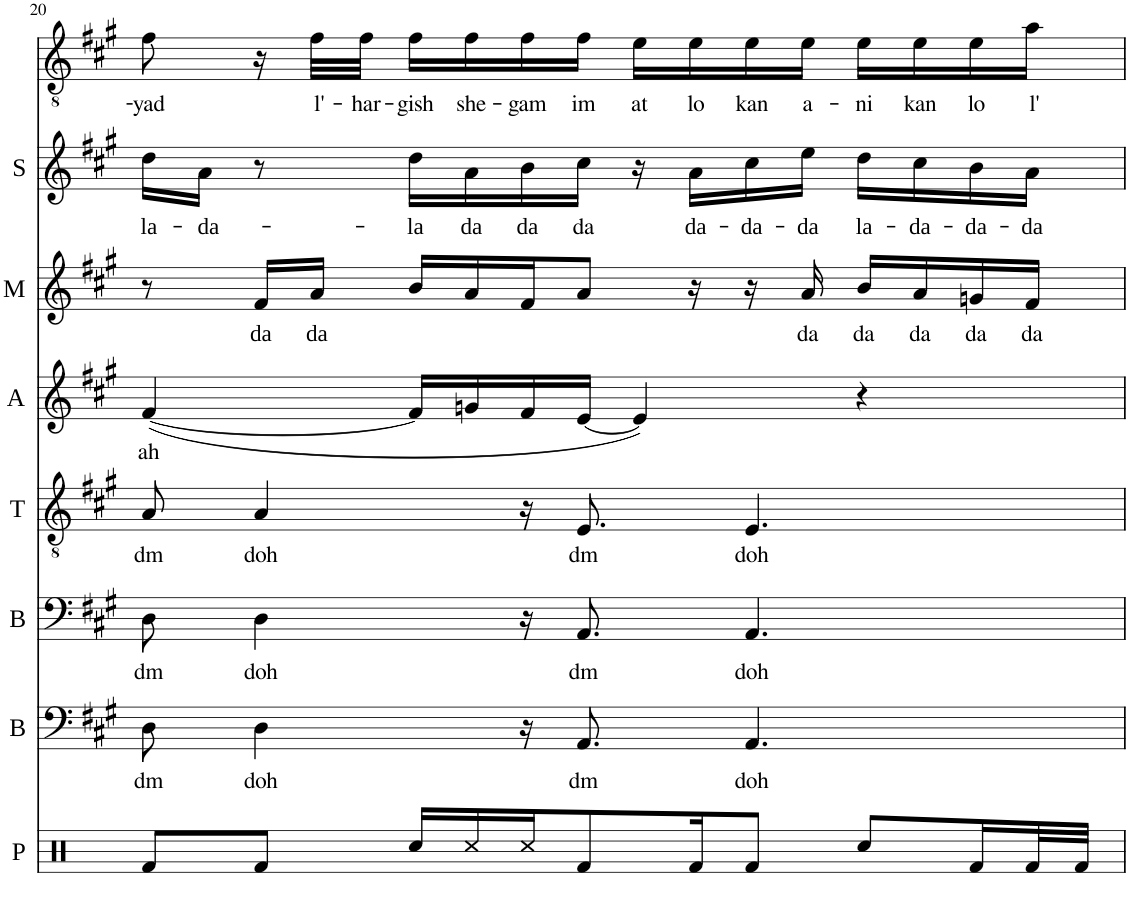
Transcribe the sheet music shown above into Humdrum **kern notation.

**kern	**kern	**text	**kern	**text	**kern	**text	**kern	**text	**kern	**text	**kern	**text	**kern	**text
*part8	*part7	*part7	*part6	*part6	*part5	*part5	*part4	*part4	*part3	*part3	*part2	*part2	*part1	*part1
*staff8	*staff7	*staff7	*staff6	*staff6	*staff5	*staff5	*staff4	*staff4	*staff3	*staff3	*staff2	*staff2	*staff1	*staff1
*I"Perc	*I"Bass	*	*I"Baritone	*	*I"Tenor	*	*I"Alto	*	*I"Mezzo	*	*I"Soprano	*	*I"Solo	*
*I'P	*I'B	*	*I'B	*	*I'T	*	*I'A	*	*I'M	*	*I'S	*	*	*
!!LO:PB:g=z
*clefX	*clefF4	*	*clefF4	*	*clefGv2	*	*clefG2	*	*clefG2	*	*clefG2	*	*clefGv2	*
*k[]	*k[f#c#g#]	*	*k[f#c#g#]	*	*k[f#c#g#]	*	*k[f#c#g#]	*	*k[f#c#g#]	*	*k[f#c#g#]	*	*k[f#c#g#]	*
*M4/4	*M4/4	*	*M4/4	*	*M4/4	*	*M4/4	*	*M4/4	*	*M4/4	*	*M4/4	*
=20	=20	=20	=20	=20	=20	=20	=20	=20	=20	=20	=20	=20	=20	=20
!	!	!LO:LY:b	!	!LO:LY:b	!	!LO:LY:b	!	!LO:LY:b	!	!	!	!LO:LY:b	!	!LO:LY:b
8Rf/L	8D\	dm	8D\	dm	8A/	dm	([4f#/	ah	8r	.	16dd\LL	la-	8f#\	-yad
!	!	!	!	!	!	!	!	!	!	!	!	!LO:LY:b	!	!
.	.	.	.	.	.	.	.	.	.	.	16a\JJ	-da-	.	.
!	!	!LO:LY:b	!	!LO:LY:b	!	!LO:LY:b	!	!	!	!LO:LY:b	!	!	!	!
8Rf/J	4D\	doh	4D\	doh	4A/	doh	.	.	16f#/LL	da	8r	.	16r	.
!	!	!	!	!	!	!	!	!	!	!LO:LY:b	!	!	!	!LO:LY:b
.	.	.	.	.	.	.	.	.	16a/JJ	da	.	.	32f#\LLL	l'-
!	!	!	!	!	!	!	!	!	!	!	!	!	!	!LO:LY:b
.	.	.	.	.	.	.	.	.	.	.	.	.	32f#\JJJ	-har-
!	!	!	!	!	!	!	!	!	!	!	!	!LO:LY:b	!	!LO:LY:b
16Rcc/LL	.	.	.	.	.	.	16f#/LL]	.	16b/LL	.	16dd\LL	-la	16f#\LL	-gish
!	!	!	!	!	!	!	!	!	!	!	!	!LO:LY:b	!	!LO:LY:b
16Rcc/	.	.	.	.	.	.	16gn/	.	16a/	.	16a\	da	16f#\	she-
!	!	!	!	!	!	!	!	!	!	!	!	!LO:LY:b	!	!LO:LY:b
16Rcc/J	16r	.	16r	.	16r	.	16f#/	.	16f#/J	.	16b\	da	16f#\	-gam
!	!	!LO:LY:b	!	!LO:LY:b	!	!LO:LY:b	!	!	!	!	!	!LO:LY:b	!	!LO:LY:b
8Rf/	8.AA/	dm	8.AA/	dm	8.E/	dm	[16e/JJ	.	8a/J	.	16cc#\JJ	da	16f#\JJ	im
!	!	!	!	!	!	!	!	!	!	!	!	!	!	!LO:LY:b
.	.	.	.	.	.	.	4e/])	.	.	.	16r	.	16e\LL	at
!	!	!	!	!	!	!	!	!	!	!	!	!LO:LY:b	!	!LO:LY:b
16Rf/K	.	.	.	.	.	.	.	.	16r	.	16a\LL	da-	16e\	lo
!	!	!LO:LY:b	!	!LO:LY:b	!	!LO:LY:b	!	!	!	!	!	!LO:LY:b	!	!LO:LY:b
8Rf/J	4.AA/	doh	4.AA/	doh	4.E/	doh	.	.	16r	.	16cc#\	-da-	16e\	kan
!	!	!	!	!	!	!	!	!	!	!LO:LY:b	!	!LO:LY:b	!	!LO:LY:b
.	.	.	.	.	.	.	.	.	16a/	da	16ee\JJ	-da	16e\JJ	a-
!	!	!	!	!	!	!	!	!	!	!LO:LY:b	!	!LO:LY:b	!	!LO:LY:b
8Rcc/L	.	.	.	.	.	.	4r	.	16b/LL	da	16dd\LL	la-	16e\LL	-ni
!	!	!	!	!	!	!	!	!	!	!LO:LY:b	!	!LO:LY:b	!	!LO:LY:b
.	.	.	.	.	.	.	.	.	16a/	da	16cc#\	-da-	16e\	kan
!	!	!	!	!	!	!	!	!	!	!LO:LY:b	!	!LO:LY:b	!	!LO:LY:b
16Rf/L	.	.	.	.	.	.	.	.	16gn/	da	16b\	-da-	16e\	lo
!	!	!	!	!	!	!	!	!	!	!LO:LY:b	!	!LO:LY:b	!	!LO:LY:b
32Rf/L	.	.	.	.	.	.	.	.	16f#/JJ	da	16a\JJ	-da	16a\JJ	l'
32Rf/JJJ	.	.	.	.	.	.	.	.	.	.	.	.	.	.
=	=	=	=	=	=	=	=	=	=	=	=	=	=	=
*-	*-	*-	*-	*-	*-	*-	*-	*-	*-	*-	*-	*-	*-	*-
